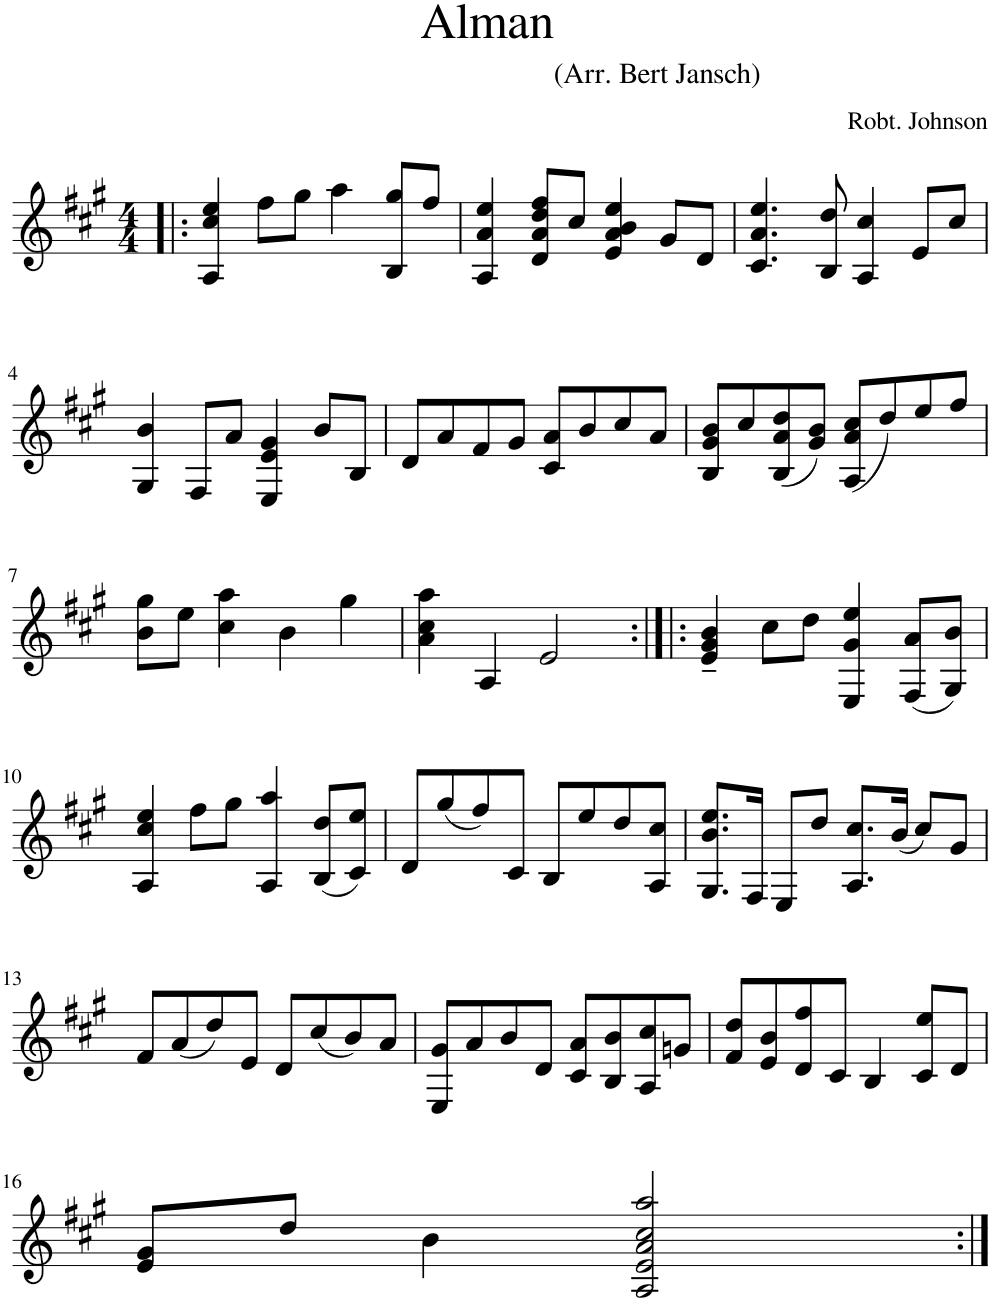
**kern
*part1
*staff1
*I"Piano
*I'Pno.
*clefG2
*k[f#c#g#]
*M4/4
=1!|:
4A/ 4cc#/ 4ee/
8ff#\L
8gg#\J
4aa\
8B/ 8gg#/L
8ff#/J
=2
4A/ 4a/ 4ee/
8d/ 8a/ 8dd/ 8ff#/L
8cc#/J
4e/ 4a/ 4b/ 4ee/
8g#/L
8d/J
=3
4.c#/ 4.a/ 4.ee/
8B/ 8dd/
4A/ 4cc#/
8e/L
8cc#/J
!!LO:LB:g=z
=4
4G#/ 4b/
8F#/L
8a/J
4E/ 4e/ 4g#/
8b/L
8B/J
=5
8d/L
8a/
8f#/
8g#/J
8c#/ 8a/L
8b/
8cc#/
8a/J
=6
8B/ 8g#/ 8b/L
8cc#/
(8B/ 8a/ 8dd/
8g#/ 8b/J)
(8A/ 8a/ 8cc#/L
8dd/)
8ee/
8ff#/J
!!LO:LB:g=z
=7
8b\ 8gg#\L
8ee\J
4cc#\ 4aa\
4b\
4gg#\
=8
4a\ 4cc#\ 4aa\
4A/
2e/
=9:|!|:
4e/~ 4g#/~ 4b/~
8cc#\L
8dd\J
4E/ 4g#/ 4ee/
(8F#/ 8a/L
8G#/ 8b/J)
!!LO:LB:g=z
=10
4A/ 4cc#/ 4ee/
8ff#\L
8gg#\J
4A/ 4aa/
(8B/ 8dd/L
8c#/ 8ee/J)
=11
8d/L
(8gg#/
8ff#/)
8c#/J
8B/L
8ee/
8dd/
8A/ 8cc#/J
=12
8.G#/ 8.b/ 8.ee/L
16F#/Jk
8E/L
8dd/J
8.A/ 8.cc#/L
(16b/Jk
8cc#/L)
8g#/J
!!LO:LB:g=z
=13
8f#/L
(8a/
8dd/)
8e/J
8d/L
(8cc#/
8b/)
8a/J
=14
8E/ 8g#/L
8a/
8b/
8d/J
8c#/ 8a/L
8B/ 8b/
8A/ 8cc#/
8gn/J
=15
8f#/ 8dd/L
8e/ 8b/
8d/ 8ff#/
8c#/J
4B/
8c#/ 8ee/L
8d/J
!!LO:LB:g=z
=16
8e/ 8g#/L
8dd/J
4b\
2A/ 2e/ 2a/ 2cc#/ 2aa/
=:|!
*-
